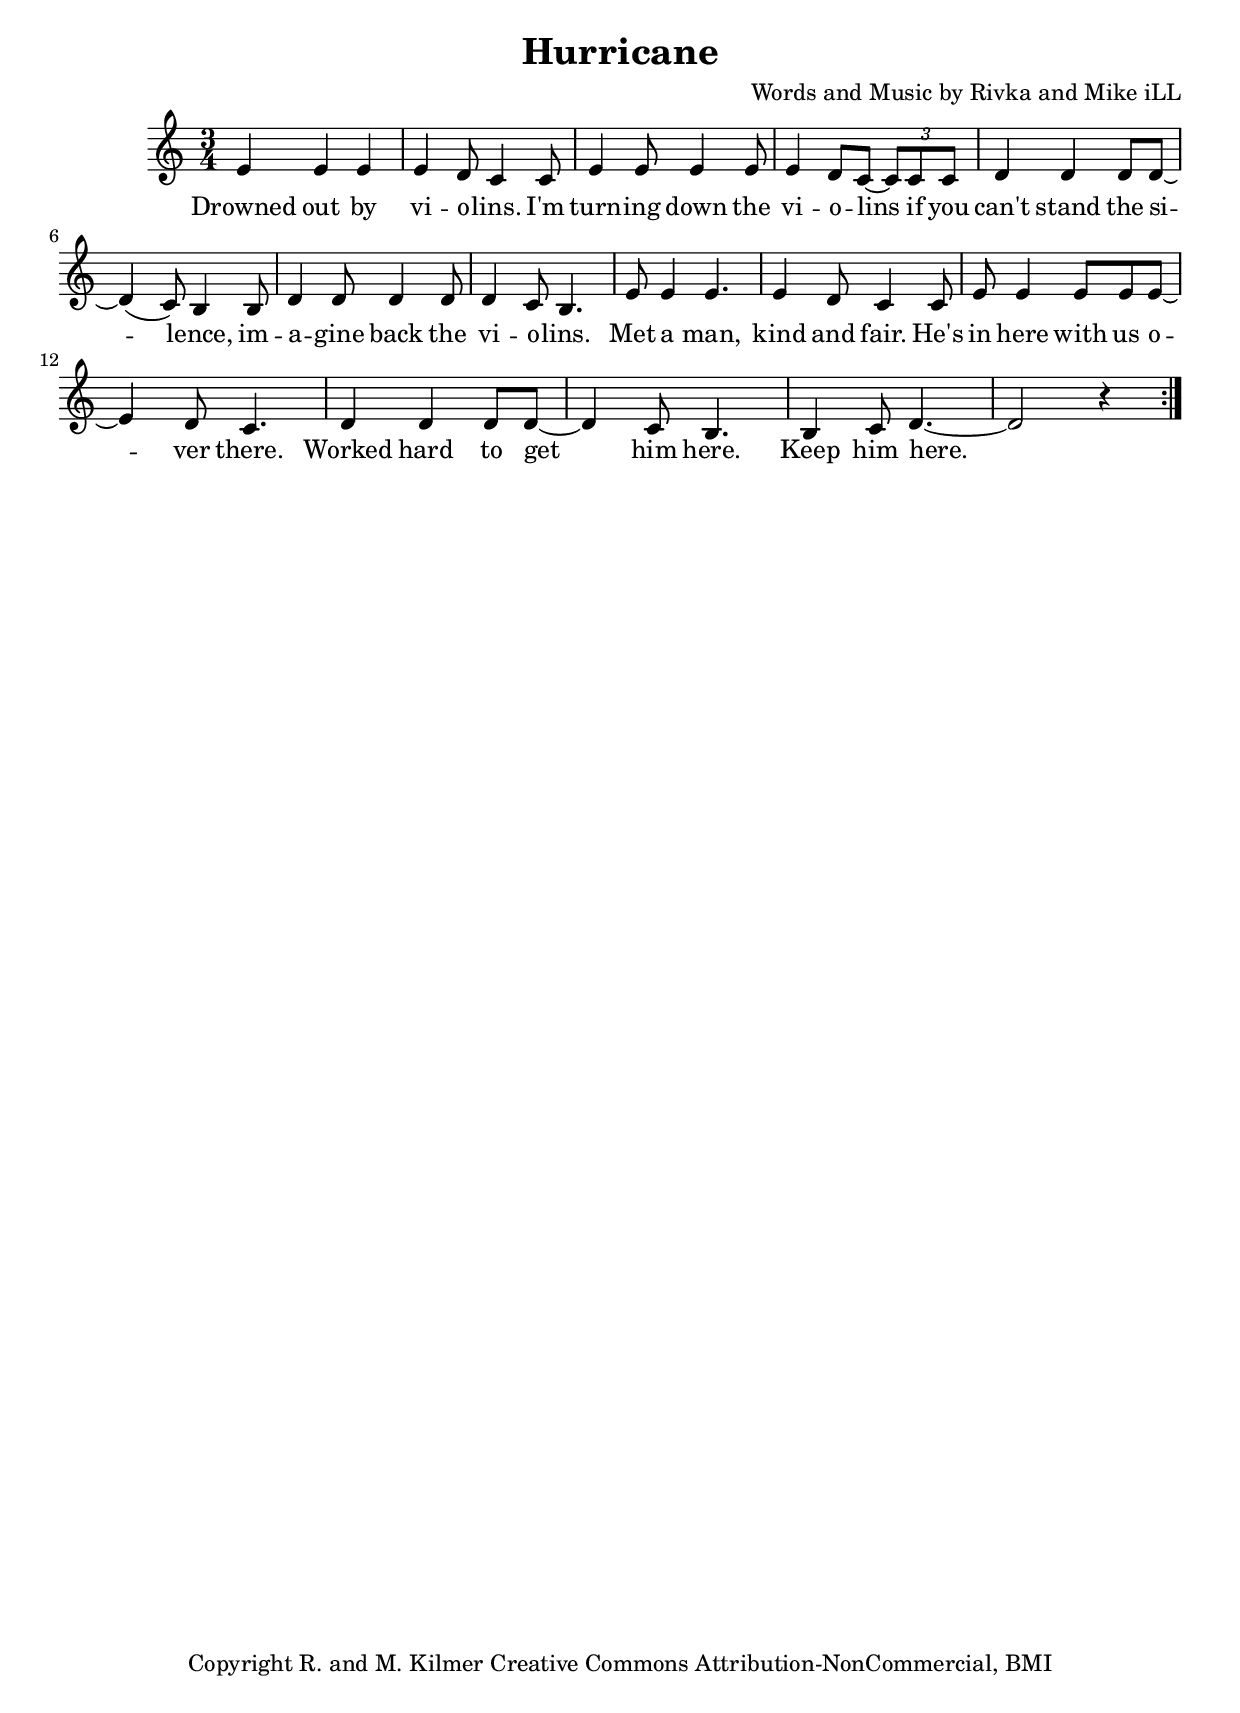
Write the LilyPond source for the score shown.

\version "2.18.2"

\header {
  title = "Hurricane"
  composer = "Words and Music by Rivka and Mike iLL"
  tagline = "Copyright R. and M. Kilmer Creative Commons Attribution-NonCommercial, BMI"
}

\paper{ print-page-number = ##f bottom-margin = 0.5\in }

melody = \relative c' {
  \clef treble
  \key c \major
  \time 3/4
	<<
	\new Voice = "words" {
	\repeat volta 2 {
			e4 e e | e d8 c4 c8 | e4 e8 e4 e8 | e4 d8 c~ \tuplet 3/2 {c8 c c} | % Drowned ... if ya
			d4 d d8 d~ | d4( c8) b4 b8 | d4 d8 d4 d8 | d4 c8 b4. | % can't stand ... violins
			e8 e4 e4. | e4 d8 c4 c8 | e e4 e8 e e~ | e4 d8 c4. | % Met a man... over here
			d4 d d8 d~ | d4 c8 b4. | b4 c8 d4.~ | d2 r4 |
		} 
	  }
	>>
}

verse_one =  \lyricmode {
  \set associatedVoice = "words"
	Drowned out by vi -- o -- lins. I'm turn -- ing down the vi -- o -- lins if you
	can't stand the si -- lence, im -- a -- gine back the vi -- o -- lins.
	Met a man, kind and fair. He's in here with us o -- ver there. 
	Worked hard to get him here. Keep him here.
	In -- stru -- ments and love af -- fairs fall a -- part with -- out some -- one to 
	care and who knows how to care.  
}



harmonies = \chordmode {
  
}

\score {
  
  <<
    \new ChordNames {
      \set chordChanges = ##t
      \harmonies
    }

    \new Voice = "one" { \melody }
    \new Lyrics \lyricsto "words" \verse_one
  >>
  \layout { }
  \midi { }
}
